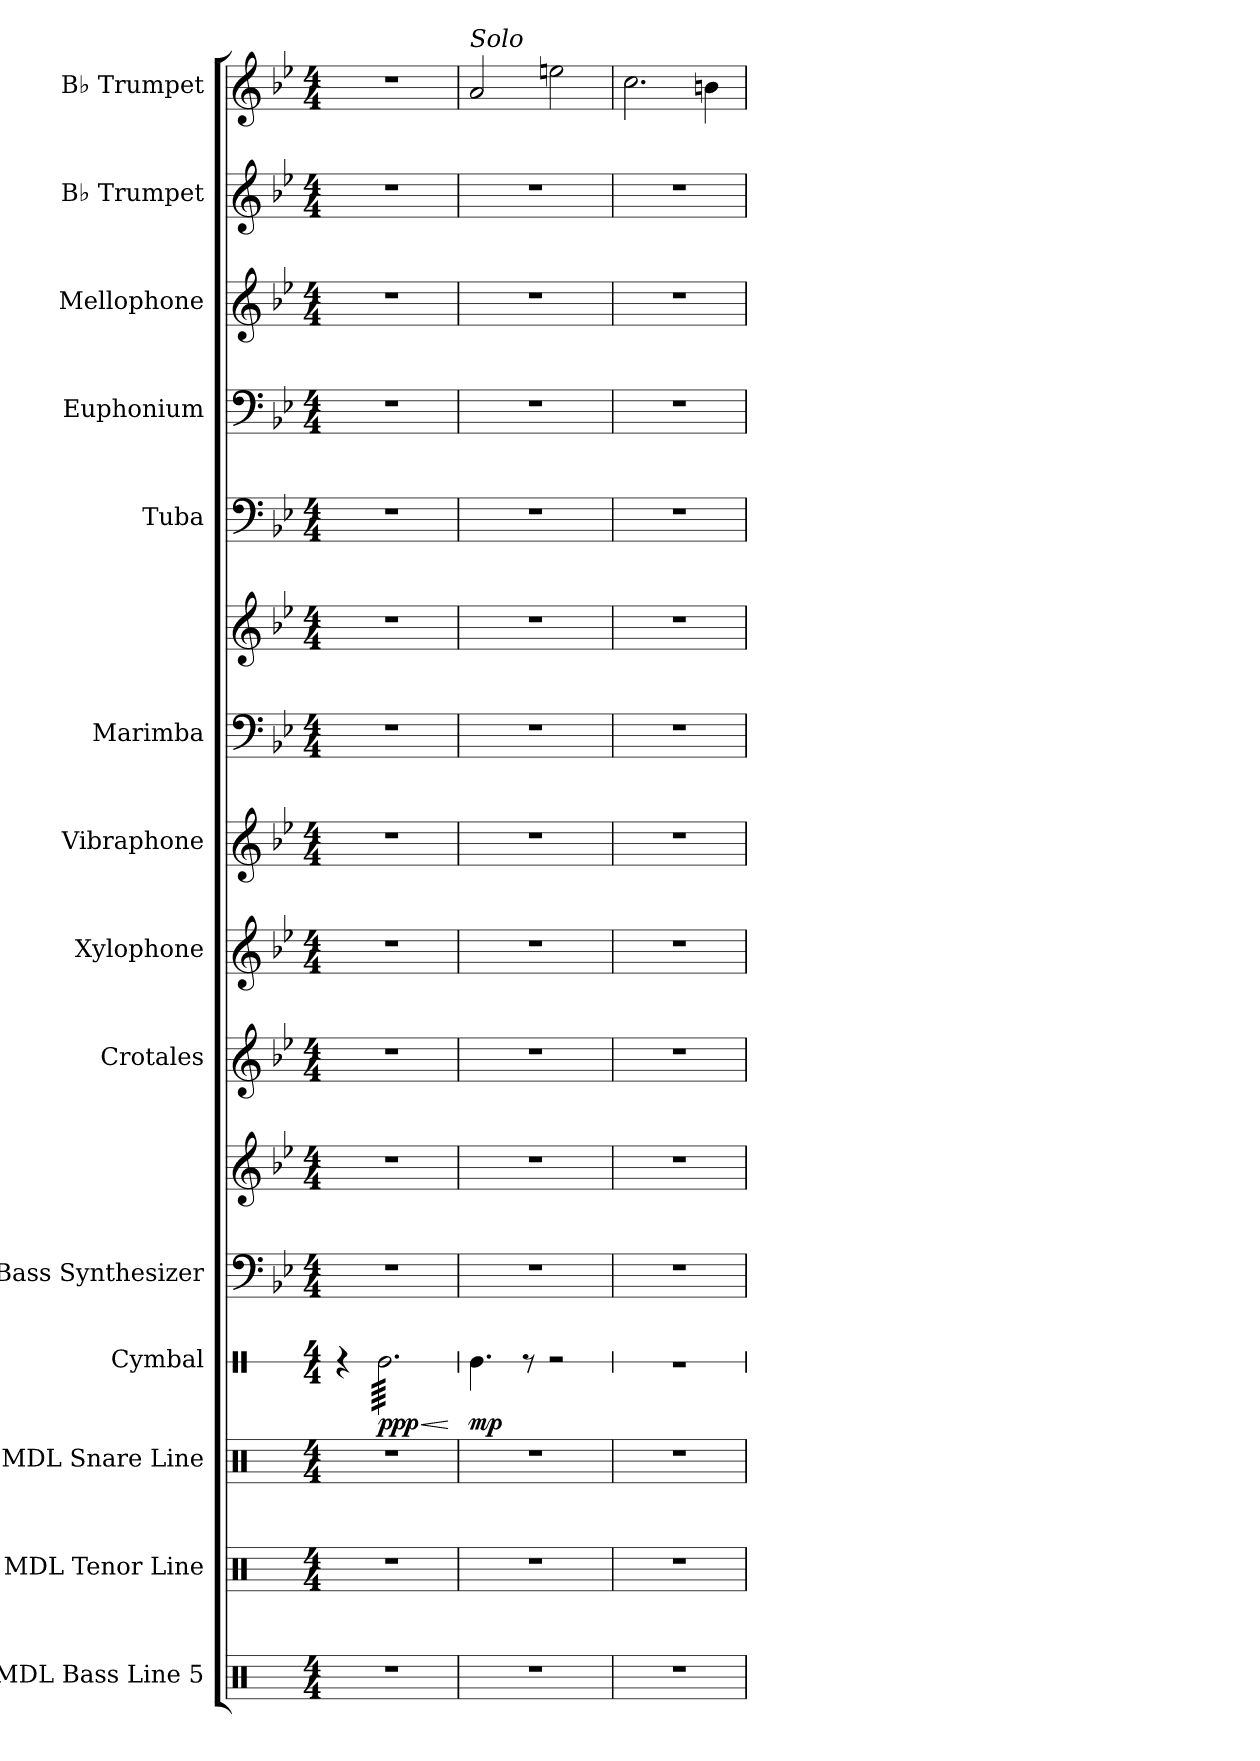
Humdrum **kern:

**kern	**kern	**kern	**kern	**dynam	**kern	**kern	**kern	**kern	**kern	**kern	**kern	**kern	**kern	**kern	**kern	**kern
*part14	*part13	*part12	*part11	*part11	*part10	*part10	*part9	*part8	*part7	*part6	*part6	*part5	*part4	*part3	*part2	*part1
*staff16	*staff15	*staff14	*staff13	*staff13	*staff12	*staff11	*staff10	*staff9	*staff8	*staff7	*staff6	*staff5	*staff4	*staff3	*staff2	*staff1
*I"MDL Bass Line 5	*I"MDL Tenor Line	*I"MDL Snare Line	*I"Cymbal	*	*I"Bass Synthesizer	*	*I"Crotales	*I"Xylophone	*I"Vibraphone	*I"Marimba	*	*I"Tuba	*I"Euphonium	*I"Mellophone	*I"B♭ Trumpet	*I"B♭ Trumpet
*I'B. L.	*I'T. L.	*I'S. L.	*I'Cym.	*	*I'Synth.	*	*I'Crot.	*I'Xyl.	*I'Vib.	*I'Mrm.	*	*I'Tba.	*I'Euph.	*I'Mello.	*I'B♭ Tpt.	*I'B♭ Tpt.
*	*	*	*stria1	*	*	*	*	*	*	*	*	*	*	*	*	*
*clefX	*clefX	*clefX	*clefX	*	*clefF4	*clefG2	*clefG2	*clefG2	*clefG2	*clefF4	*clefG2	*clefF4	*clefF4	*clefG2	*clefG2	*clefG2
*	*	*	*	*	*	*	*ITrd-14c-24	*ITrd-7c-12	*	*	*	*	*	*ITrd4c7	*ITrd1c2	*ITrd1c2
*k[]	*k[]	*k[]	*k[]	*	*k[b-e-]	*k[b-e-]	*k[b-e-]	*k[b-e-]	*k[b-e-]	*k[b-e-]	*k[b-e-]	*k[b-e-]	*k[b-e-]	*k[b-e-a-]	*k[b-e-a-d-]	*k[b-e-a-d-]
*M4/4	*M4/4	*M4/4	*M4/4	*	*M4/4	*M4/4	*M4/4	*M4/4	*M4/4	*M4/4	*M4/4	*M4/4	*M4/4	*M4/4	*M4/4	*M4/4
=1	=1	=1	=1	=1	=1	=1	=1	=1	=1	=1	=1	=1	=1	=1	=1	=1
1r	1r	1r	4r	.	1r	1r	1r	1r	1r	1r	1r	1r	1r	1r	1r	1r
!	!	!	!	!LO:HP:b	!	!	!	!	!	!	!	!	!	!	!	!
!	!	!	!	!LO:DY:n=1:b	!	!	!	!	!	!	!	!	!	!	!	!
*	*	*	*tremolo	*	*	*	*	*	*	*	*	*	*	*	*	*
.	.	.	64Re\LLLL	< ppp	.	.	.	.	.	.	.	.	.	.	.	.
.	.	.	64Re\	.	.	.	.	.	.	.	.	.	.	.	.	.
.	.	.	64Re\	.	.	.	.	.	.	.	.	.	.	.	.	.
.	.	.	64Re\	.	.	.	.	.	.	.	.	.	.	.	.	.
.	.	.	64Re\	.	.	.	.	.	.	.	.	.	.	.	.	.
.	.	.	64Re\	.	.	.	.	.	.	.	.	.	.	.	.	.
.	.	.	64Re\	.	.	.	.	.	.	.	.	.	.	.	.	.
.	.	.	64Re\	.	.	.	.	.	.	.	.	.	.	.	.	.
.	.	.	64Re\	.	.	.	.	.	.	.	.	.	.	.	.	.
.	.	.	64Re\	.	.	.	.	.	.	.	.	.	.	.	.	.
.	.	.	64Re\	.	.	.	.	.	.	.	.	.	.	.	.	.
.	.	.	64Re\	.	.	.	.	.	.	.	.	.	.	.	.	.
.	.	.	64Re\	.	.	.	.	.	.	.	.	.	.	.	.	.
.	.	.	64Re\	.	.	.	.	.	.	.	.	.	.	.	.	.
.	.	.	64Re\	.	.	.	.	.	.	.	.	.	.	.	.	.
.	.	.	64Re\	.	.	.	.	.	.	.	.	.	.	.	.	.
.	.	.	64Re\	.	.	.	.	.	.	.	.	.	.	.	.	.
.	.	.	64Re\	.	.	.	.	.	.	.	.	.	.	.	.	.
.	.	.	64Re\	.	.	.	.	.	.	.	.	.	.	.	.	.
.	.	.	64Re\	.	.	.	.	.	.	.	.	.	.	.	.	.
.	.	.	64Re\	.	.	.	.	.	.	.	.	.	.	.	.	.
.	.	.	64Re\	.	.	.	.	.	.	.	.	.	.	.	.	.
.	.	.	64Re\	.	.	.	.	.	.	.	.	.	.	.	.	.
.	.	.	64Re\	.	.	.	.	.	.	.	.	.	.	.	.	.
.	.	.	64Re\	.	.	.	.	.	.	.	.	.	.	.	.	.
.	.	.	64Re\	.	.	.	.	.	.	.	.	.	.	.	.	.
.	.	.	64Re\	.	.	.	.	.	.	.	.	.	.	.	.	.
.	.	.	64Re\	.	.	.	.	.	.	.	.	.	.	.	.	.
.	.	.	64Re\	.	.	.	.	.	.	.	.	.	.	.	.	.
.	.	.	64Re\	.	.	.	.	.	.	.	.	.	.	.	.	.
.	.	.	64Re\	.	.	.	.	.	.	.	.	.	.	.	.	.
.	.	.	64Re\	.	.	.	.	.	.	.	.	.	.	.	.	.
.	.	.	64Re\	.	.	.	.	.	.	.	.	.	.	.	.	.
.	.	.	64Re\	.	.	.	.	.	.	.	.	.	.	.	.	.
.	.	.	64Re\	.	.	.	.	.	.	.	.	.	.	.	.	.
.	.	.	64Re\	.	.	.	.	.	.	.	.	.	.	.	.	.
.	.	.	64Re\	.	.	.	.	.	.	.	.	.	.	.	.	.
.	.	.	64Re\	.	.	.	.	.	.	.	.	.	.	.	.	.
.	.	.	64Re\	.	.	.	.	.	.	.	.	.	.	.	.	.
.	.	.	64Re\	.	.	.	.	.	.	.	.	.	.	.	.	.
.	.	.	64Re\	.	.	.	.	.	.	.	.	.	.	.	.	.
.	.	.	64Re\	.	.	.	.	.	.	.	.	.	.	.	.	.
.	.	.	64Re\	.	.	.	.	.	.	.	.	.	.	.	.	.
.	.	.	64Re\	.	.	.	.	.	.	.	.	.	.	.	.	.
.	.	.	64Re\	.	.	.	.	.	.	.	.	.	.	.	.	.
.	.	.	64Re\	.	.	.	.	.	.	.	.	.	.	.	.	.
.	.	.	64Re\	.	.	.	.	.	.	.	.	.	.	.	.	.
.	.	.	64Re\JJJJ	.	.	.	.	.	.	.	.	.	.	.	.	.
*	*	*	*Xtremolo	*	*	*	*	*	*	*	*	*	*	*	*	*
.	.	.	.	[	.	.	.	.	.	.	.	.	.	.	.	.
=2	=2	=2	=2	=2	=2	=2	=2	=2	=2	=2	=2	=2	=2	=2	=2	=2
*	*	*	*	*	*	*	*	*	*	*	*	*	*	*	*	*MM184
!	!	!	!	!	!	!	!	!	!	!	!	!	!	!	!	!LO:TX:a:i:t=Solo
!	!	!	!	!LO:DY:b	!	!	!	!	!	!	!	!	!	!	!	!
1r	1r	1r	4.Re\	mp	1r	1r	1r	1r	1r	1r	1r	1r	1r	1r	1r	2g/
.	.	.	8r	.	.	.	.	.	.	.	.	.	.	.	.	.
.	.	.	2r	.	.	.	.	.	.	.	.	.	.	.	.	2ddn\
=3	=3	=3	=3	=3	=3	=3	=3	=3	=3	=3	=3	=3	=3	=3	=3	=3
1r	1r	1r	1r	.	1r	1r	1r	1r	1r	1r	1r	1r	1r	1r	1r	2.b-\
.	.	.	.	.	.	.	.	.	.	.	.	.	.	.	.	4an\
=	=	=	=	=	=	=	=	=	=	=	=	=	=	=	=	=
*-	*-	*-	*-	*-	*-	*-	*-	*-	*-	*-	*-	*-	*-	*-	*-	*-
